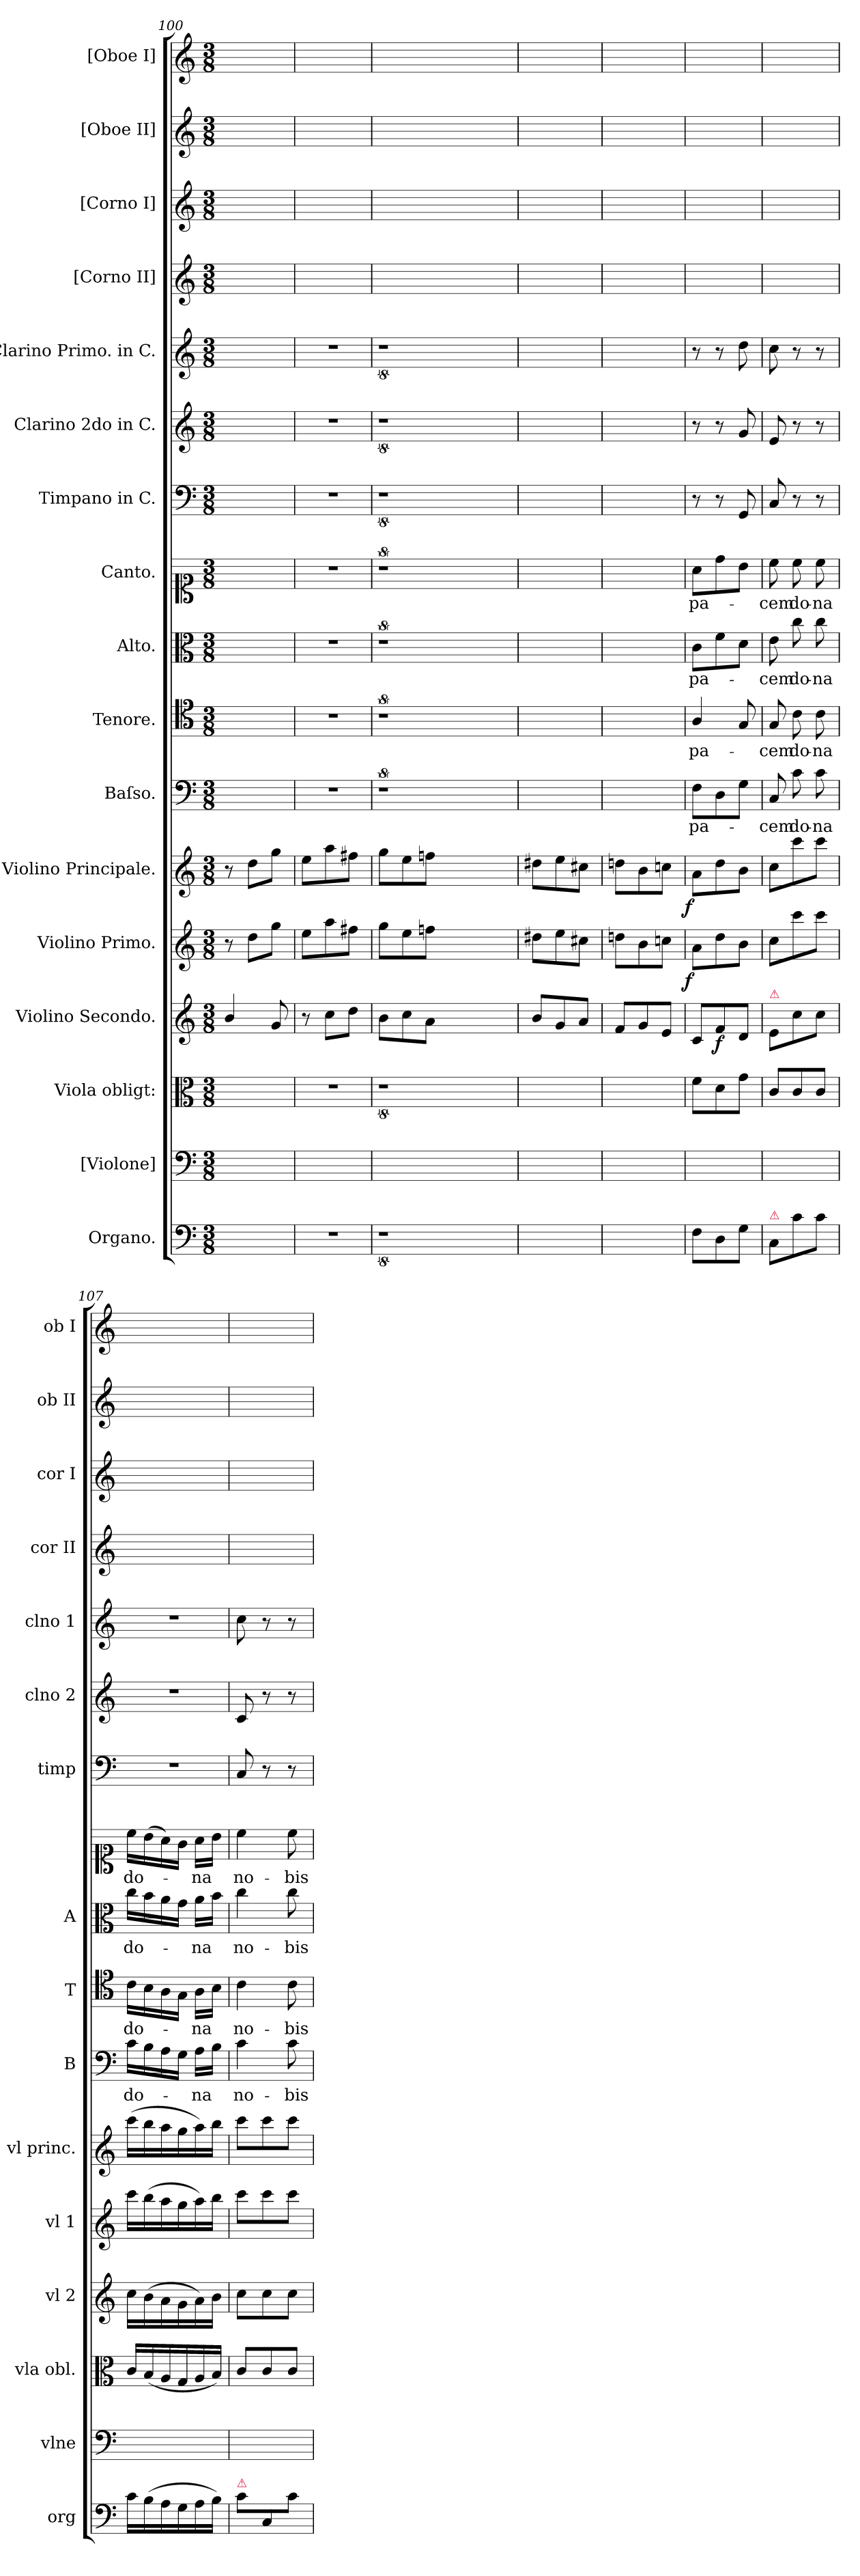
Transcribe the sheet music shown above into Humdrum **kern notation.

**kern	**kern	**kern	**kern	**dynam	**kern	**dynam	**kern	**dynam	**kern	**text	**kern	**text	**kern	**text	**kern	**text	**kern	**kern	**kern	**kern	**kern	**kern	**kern
*part17	*part16	*part15	*part14	*part14	*part13	*part13	*part12	*part12	*part11	*part11	*part10	*part10	*part9	*part9	*part8	*part8	*part7	*part6	*part5	*part4	*part3	*part2	*part1
*staff17	*staff16	*staff15	*staff14	*staff14	*staff13	*staff13	*staff12	*staff12	*staff11	*staff11	*staff10	*staff10	*staff9	*staff9	*staff8	*staff8	*staff7	*staff6	*staff5	*staff4	*staff3	*staff2	*staff1
*I"Organo.	*I"[Violone]	*I"Viola obligt:	*I"Violino Secondo.	*	*I"Violino Primo.	*	*I"Violino Principale.	*	*I"Baſso.	*	*I"Tenore.	*	*I"Alto.	*	*I"Canto.	*	*I"Timpano in C.	*I"Clarino 2do in C.	*I"Clarino Primo. in C.	*I"[Corno II]	*I"[Corno I]	*I"[Oboe II]	*I"[Oboe I]
*I'org	*I'vlne	*I'vla obl.	*I'vl 2	*	*I'vl 1	*	*I'vl princ.	*	*I'B	*	*I'T	*	*I'A	*	*	*	*I'timp	*I'clno 2	*I'clno 1	*I'cor II	*I'cor I	*I'ob II	*I'ob I
*clefF4	*clefF4	*clefC3	*clefG2	*	*clefG2	*	*clefG2	*	*clefF4	*	*clefC4	*	*clefC3	*	*clefC1	*	*clefF4	*clefG2	*clefG2	*clefG2	*clefG2	*clefG2	*clefG2
*k[]	*k[]	*k[]	*k[]	*	*k[]	*	*k[]	*	*k[]	*	*k[]	*	*k[]	*	*k[]	*	*k[]	*k[]	*k[]	*k[]	*k[]	*k[]	*k[]
*M3/8	*M3/8	*M3/8	*M3/8	*	*M3/8	*	*M3/8	*	*M3/8	*	*M3/8	*	*M3/8	*	*M3/8	*	*M3/8	*M3/8	*M3/8	*M3/8	*M3/8	*M3/8	*M3/8
=100	=100	=100	=100	=100	=100	=100	=100	=100	=100	=100	=100	=100	=100	=100	=100	=100	=100	=100	=100	=100	=100	=100	=100
4.ryy	4.ryy	4.ryy	4b/	.	8r	.	8r	.	4.ryy	.	4.ryy	.	4.ryy	.	4.ryy	.	4.ryy	4.ryy	4.ryy	4.ryy	4.ryy	4.ryy	4.ryy
.	.	.	.	.	8dd\L	.	8dd\L	.	.	.	.	.	.	.	.	.	.	.	.	.	.	.	.
.	.	.	8g/	.	8gg\J	.	8gg\J	.	.	.	.	.	.	.	.	.	.	.	.	.	.	.	.
=101	=101	=101	=101	=101	=101	=101	=101	=101	=101	=101	=101	=101	=101	=101	=101	=101	=101	=101	=101	=101	=101	=101	=101
4.r	4.ryy	4.r	8r	.	8ee\L	.	8ee\L	.	4.r	.	4.r	.	4.r	.	4.r	.	4.r	4.r	4.r	4.ryy	4.ryy	4.ryy	4.ryy
.	.	.	8cc\L	.	8aa\	.	8aa\	.	.	.	.	.	.	.	.	.	.	.	.	.	.	.	.
.	.	.	8dd\J	.	8ff#X\J	.	8ff#X\J	.	.	.	.	.	.	.	.	.	.	.	.	.	.	.	.
=102	=102	=102	=102	=102	=102	=102	=102	=102	=102	=102	=102	=102	=102	=102	=102	=102	=102	=102	=102	=102	=102	=102	=102
8%9r	4.ryy	8%9r	8b\L	.	8gg\L	.	8gg\L	.	8%9r	.	8%9r	.	8%9r	.	8%9r	.	8%9r	8%9r	8%9r	4.ryy	4.ryy	4.ryy	4.ryy
.	.	.	8cc\	.	8ee\	.	8ee\	.	.	.	.	.	.	.	.	.	.	.	.	.	.	.	.
.	.	.	8a\J	.	8ffn\J	.	8ffn\J	.	.	.	.	.	.	.	.	.	.	.	.	.	.	.	.
.	2.ryy	.	2.ryy	.	2.ryy	.	2.ryy	.	.	.	.	.	.	.	.	.	.	.	.	2.ryy	2.ryy	2.ryy	2.ryy
=103	=103	=103	=103	=103	=103	=103	=103	=103	=103	=103	=103	=103	=103	=103	=103	=103	=103	=103	=103	=103	=103	=103	=103
4.ryy	4.ryy	4.ryy	8b/L	.	8dd#X\L	.	8dd#X\L	.	4.ryy	.	4.ryy	.	4.ryy	.	4.ryy	.	4.ryy	4.ryy	4.ryy	4.ryy	4.ryy	4.ryy	4.ryy
.	.	.	8g/	.	8ee\	.	8ee\	.	.	.	.	.	.	.	.	.	.	.	.	.	.	.	.
.	.	.	8a/J	.	8cc#X\J	.	8cc#X\J	.	.	.	.	.	.	.	.	.	.	.	.	.	.	.	.
=104	=104	=104	=104	=104	=104	=104	=104	=104	=104	=104	=104	=104	=104	=104	=104	=104	=104	=104	=104	=104	=104	=104	=104
4.ryy	4.ryy	4.ryy	8f/L	.	8ddn\L	.	8ddn\L	.	4.ryy	.	4.ryy	.	4.ryy	.	4.ryy	.	4.ryy	4.ryy	4.ryy	4.ryy	4.ryy	4.ryy	4.ryy
.	.	.	8g/	.	8b\	.	8b\	.	.	.	.	.	.	.	.	.	.	.	.	.	.	.	.
.	.	.	8e/J	.	8ccn\J	.	8ccn\J	.	.	.	.	.	.	.	.	.	.	.	.	.	.	.	.
=105	=105	=105	=105	=105	=105	=105	=105	=105	=105	=105	=105	=105	=105	=105	=105	=105	=105	=105	=105	=105	=105	=105	=105
!	!	!	!	!	!	!LO:DY:b:rj	!	!LO:DY:b:rj	!	!	!	!	!	!	!	!	!	!	!	!	!	!	!
8F\L	4.ryy	8f\L	8c/L	.	8a\L	f	8a\L	f	8F\L	pa-	4A/	pa-	8c\L	pa-	8a\L	pa-	8r	8r	8r	4.ryy	4.ryy	4.ryy	4.ryy
8D\	.	8d\	8f/	f	8dd\	.	8dd\	.	8D\	.	.	.	8f\	.	8dd\	.	8r	8r	8r	.	.	.	.
8G\J	.	8g\J	8d/J	.	8b\J	.	8b\J	.	8G\J	.	8G/	.	8d\J	.	8b\J	.	8GG/	8g/	8dd\	.	.	.	.
=106	=106	=106	=106	=106	=106	=106	=106	=106	=106	=106	=106	=106	=106	=106	=106	=106	=106	=106	=106	=106	=106	=106	=106
!	!	!	!LO:TX:a:color=crimson:t=⚠	!	!	!	!	!	!	!	!	!	!	!	!	!	!	!	!	!	!	!	!
!LO:TX:a:color=crimson:t=⚠	!	!	!	!	!	!	!	!	!	!	!	!	!	!	!	!	!	!	!	!	!	!	!
8C/L	4.ryy	8c/L	8e/L	.	8cc\L	.	8cc\L	.	8C/	-cem	8G/	-cem	8e\	-cem	8cc\	-cem	8C/	8e/	8cc\	4.ryy	4.ryy	4.ryy	4.ryy
8c\	.	8c/	8cc\	.	8ccc\	.	8ccc\	.	8c\	do-	8c\	do-	8cc\	do-	8cc\	do-	8r	8r	8r	.	.	.	.
8c\J	.	8c/J	8cc\J	.	8ccc\J	.	8ccc\J	.	8c\	-na	8c\	-na	8cc\	-na	8cc\	-na	8r	8r	8r	.	.	.	.
=107	=107	=107	=107	=107	=107	=107	=107	=107	=107	=107	=107	=107	=107	=107	=107	=107	=107	=107	=107	=107	=107	=107	=107
16c\LL	4.ryy	16c/LL	16cc\LL	.	16ccc\LL	.	(16ccc\LL	.	16c\LL	do-	16c\LL	do-	16cc\LL	do-	16cc\LL	do-	4.r	4.r	4.r	4.ryy	4.ryy	4.ryy	4.ryy
(16B\	.	(16B/	(16b\	.	(16bb\	.	16bb\	.	16B\	.	16B\	.	16b\	.	(16b\	.	.	.	.	.	.	.	.
16A\	.	16A/	16a\	.	16aa\	.	16aa\	.	16A\	.	16A\	.	16a\	.	16a\)	.	.	.	.	.	.	.	.
16G\	.	16G/	16g\	.	16gg\	.	16gg\	.	16G\JJ	.	16G\JJ	.	16g\JJ	.	16g\JJ	.	.	.	.	.	.	.	.
16A\	.	16A/	16a\)	.	16aa\)	.	16aa\)	.	16A\LL	-na	16A\LL	-na	16a\LL	-na	16a\LL	-na	.	.	.	.	.	.	.
16B\JJ)	.	16B/JJ)	16b\JJ	.	16bb\JJ	.	16bb\JJ	.	16B\JJ	.	16B\JJ	.	16b\JJ	.	16b\JJ	.	.	.	.	.	.	.	.
=108	=108	=108	=108	=108	=108	=108	=108	=108	=108	=108	=108	=108	=108	=108	=108	=108	=108	=108	=108	=108	=108	=108	=108
!LO:TX:a:color=crimson:t=⚠	!	!	!	!	!	!	!	!	!	!	!	!	!	!	!	!	!	!	!	!	!	!	!
8c\L	4.ryy	8c/L	8cc\L	.	8ccc\L	.	8ccc\L	.	4c\	no-	4c\	no-	4cc\	no-	4cc\	no-	8C/	8c/	8cc\	4.ryy	4.ryy	4.ryy	4.ryy
8C/	.	8c/	8cc\	.	8ccc\	.	8ccc\	.	.	.	.	.	.	.	.	.	8r	8r	8r	.	.	.	.
8c\J	.	8c/J	8cc\J	.	8ccc\J	.	8ccc\J	.	8c\	-bis	8c\	-bis	8cc\	-bis	8cc\	-bis	8r	8r	8r	.	.	.	.
=	=	=	=	=	=	=	=	=	=	=	=	=	=	=	=	=	=	=	=	=	=	=	=
*-	*-	*-	*-	*-	*-	*-	*-	*-	*-	*-	*-	*-	*-	*-	*-	*-	*-	*-	*-	*-	*-	*-	*-
